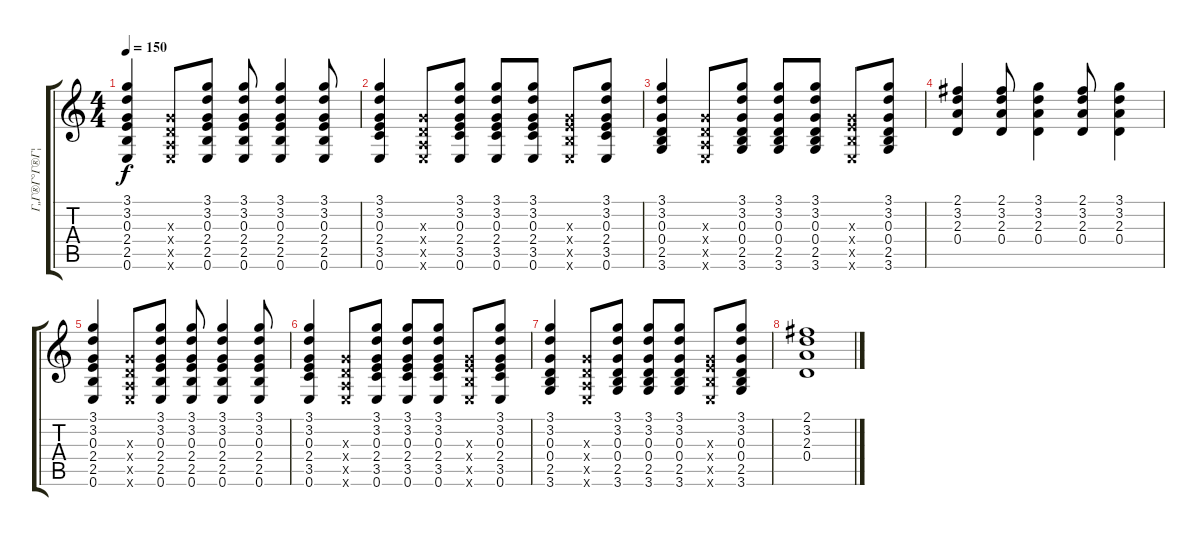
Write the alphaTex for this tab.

\track ("Г„Г®Г°Г®Г¦ГЄГ  1" "Г„Г®Г°Г®Г¦") {instrument acousticguitarsteel}
\staff {score tabs}
\tuning (E4 B3 G3 D3 A2 E2) {hide}
\ts (4 4)
\tempo 150
\clef g2
\ks c
(3.1 3.2 0.3 2.4 2.5 0.6).4{dy f} (0.3{x} 0.4{x} 0.5{x} 0.6{x}).8 (3.1 3.2 0.3 2.4 2.5 0.6).8 (3.1 3.2 0.3 2.4 2.5 0.6).8 (3.1 3.2 0.3 2.4 2.5 0.6).4 (3.1 3.2 0.3 2.4 2.5 0.6).8 |
(3.1 3.2 0.3 2.4 3.5 0.6).4 (0.3{x} 0.4{x} 0.5{x} 0.6{x}).8 (3.1 3.2 0.3 2.4 3.5 0.6).8 (3.1 3.2 0.3 2.4 3.5 0.6).8 (3.1 3.2 0.3 2.4 3.5 0.6).8 (0.3{x} 2.4{x} 2.5{x} 0.6{x}).8 (3.1 3.2 0.3 2.4 3.5 0.6).8 |
(3.1 3.2 0.3 0.4 2.5 3.6).4 (0.3{x} 0.4{x} 0.5{x} 0.6{x}).8 (3.1 3.2 0.3 0.4 2.5 3.6).8 (3.1 3.2 0.3 0.4 2.5 3.6).8 (3.1 3.2 0.3 0.4 2.5 3.6).8 (0.3{x} 2.4{x} 2.5{x} 0.6{x}).8 (3.1 3.2 0.3 0.4 2.5 3.6).8 |
(2.1 3.2 2.3 0.4).4 (2.1 3.2 2.3 0.4).8 (3.1 3.2 2.3 0.4).4 (2.1 3.2 2.3 0.4).8 (3.1 3.2 2.3 0.4).4 |
(3.1 3.2 0.3 2.4 2.5 0.6).4 (0.3{x} 0.4{x} 0.5{x} 0.6{x}).8 (3.1 3.2 0.3 2.4 2.5 0.6).8 (3.1 3.2 0.3 2.4 2.5 0.6).8 (3.1 3.2 0.3 2.4 2.5 0.6).4 (3.1 3.2 0.3 2.4 2.5 0.6).8 |
(3.1 3.2 0.3 2.4 3.5 0.6).4 (0.3{x} 0.4{x} 0.5{x} 0.6{x}).8 (3.1 3.2 0.3 2.4 3.5 0.6).8 (3.1 3.2 0.3 2.4 3.5 0.6).8 (3.1 3.2 0.3 2.4 3.5 0.6).8 (0.3{x} 2.4{x} 2.5{x} 0.6{x}).8 (3.1 3.2 0.3 2.4 3.5 0.6).8 |
(3.1 3.2 0.3 0.4 2.5 3.6).4 (0.3{x} 0.4{x} 0.5{x} 0.6{x}).8 (3.1 3.2 0.3 0.4 2.5 3.6).8 (3.1 3.2 0.3 0.4 2.5 3.6).8 (3.1 3.2 0.3 0.4 2.5 3.6).8 (0.3{x} 2.4{x} 2.5{x} 0.6{x}).8 (3.1 3.2 0.3 0.4 2.5 3.6).8 |
(2.1 3.2 2.3 0.4).1
